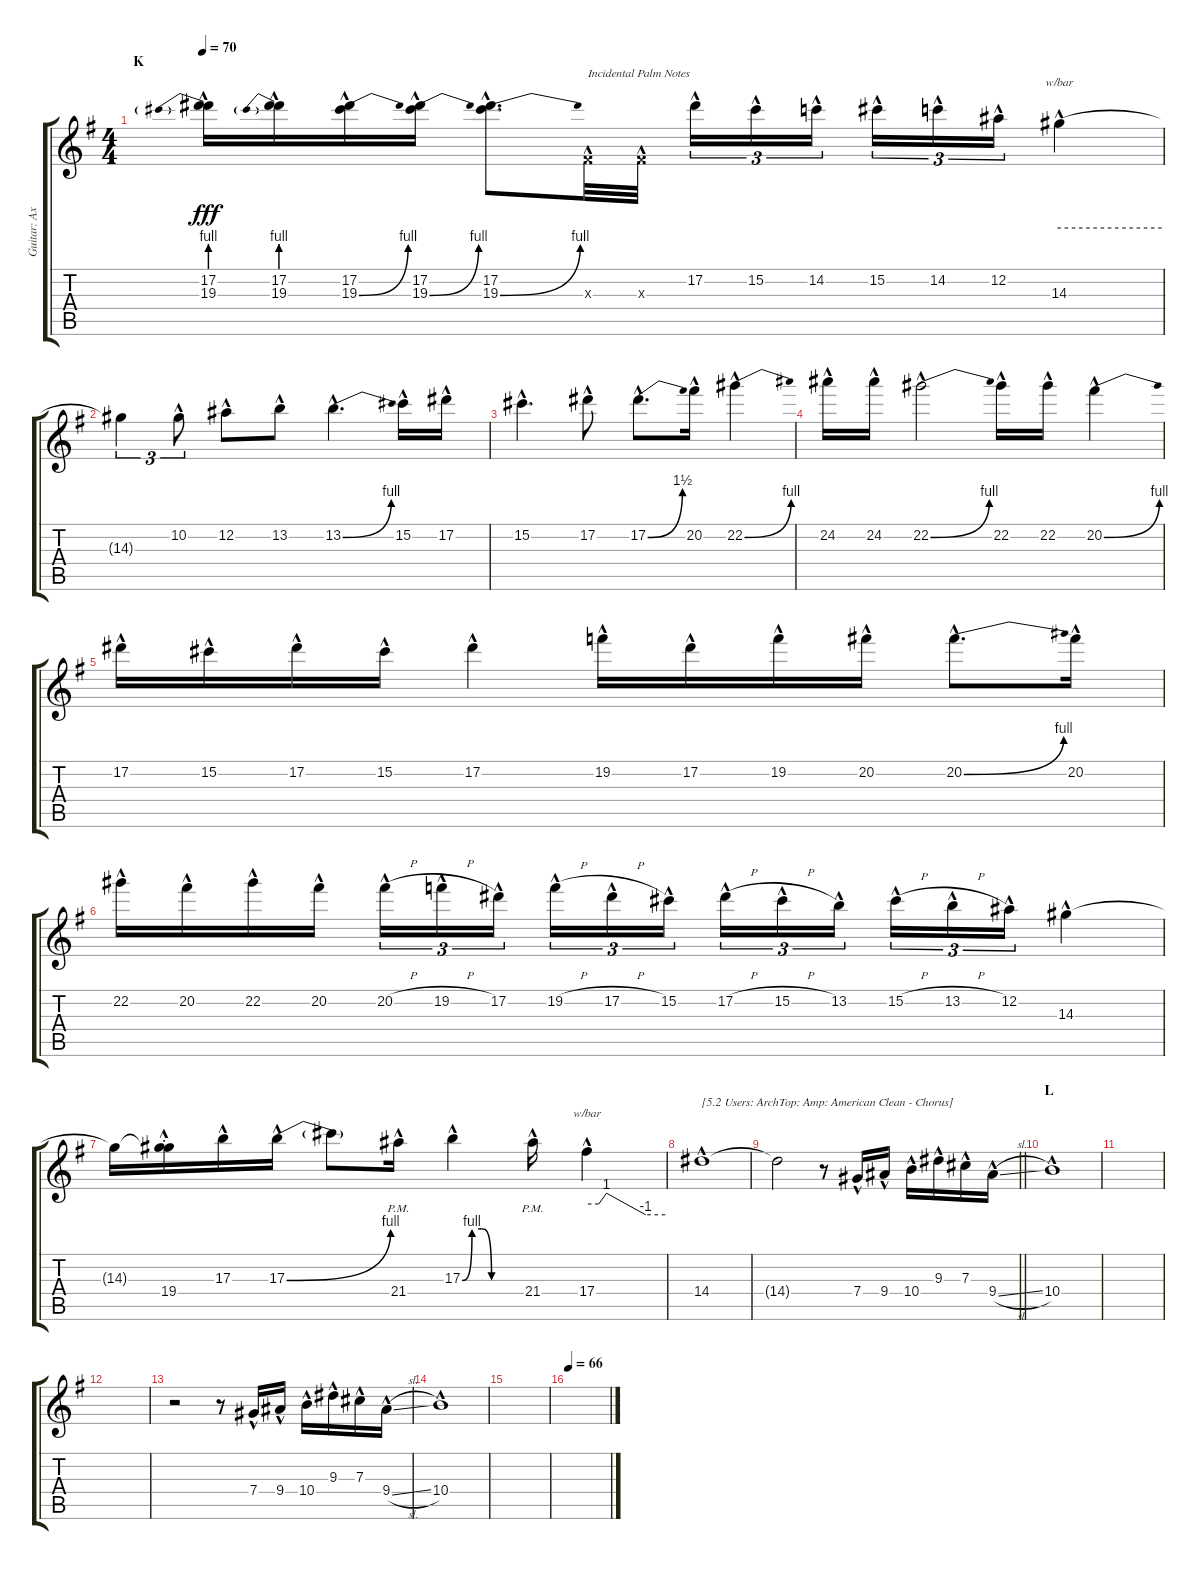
\track ("Guitar: Axel" "Guitar: Ax") {instrument electricguitarjazz}
\staff {score tabs}
\tuning (Eb4 Bb3 Gb3 Db3 Ab2 Eb2) {hide}
\ts (4 4)
\section ("" "K")
\tempo 70
\clef g2
\ks g
(17.2{hac} 19.3{be (prebend 0 4 60 4) hac}).16{dy fff} (17.2{hac} 19.3{be (prebend 0 4 60 4) hac}).16 (17.2{hac} 19.3{be (bend 0 0 60 4) hac}).16 (17.2{hac} 19.3{be (bend 0 0 60 4) hac}).16 (17.2{hac} 19.3{be (bend 0 0 60 4) hac}).8{d} 0.3{hac x}.32{txt "Incidental Palm Notes"} 0.3{hac x}.32 17.2{hac}.16{tu (3 2)} 15.2{hac}.16{tu (3 2)} 14.2{hac}.16{tu (3 2) beam splitsecondary} 15.2{hac}.16{tu (3 2)} 14.2{hac}.16{tu (3 2)} 12.2{hac}.16{tu (3 2)} 14.3{hac}.4{tbe (hold default 0 0 60 0)} |
14.3{t}.4{tu (3 2)} 10.2{hac}.8{tu (3 2)} 12.2{hac}.8 13.2{hac}.8 13.2{be (bend 0 0 60 4) hac}.4{d} 15.2{hac}.16 17.2{hac}.16 |
15.2{hac}.4{d} 17.2{hac}.8 17.2{be (bend 0 0 60 6) hac}.8{d} 20.2{hac}.16 22.2{be (bend 0 0 60 4) hac}.4 |
24.2{hac}.16 24.2{hac}.16 22.2{be (bend 0 0 60 4) hac}.2 22.2{hac}.16 22.2{hac}.16 20.2{be (bend 0 0 60 4) hac}.4 |
17.2{hac}.16 15.2{hac}.16 17.2{hac}.16 15.2{hac}.16 17.2{hac}.4 19.2{hac}.16 17.2{hac}.16 19.2{hac}.16 20.2{hac}.16 20.2{be (bend 0 0 60 4) hac}.8{d} 20.2{hac}.16 |
22.2{hac}.16 20.2{hac}.16 22.2{hac}.16 20.2{hac}.16 20.2{h hac}.16{tu (3 2)} 19.2{h hac}.16{tu (3 2)} 17.2{hac}.16{tu (3 2) beam splitsecondary} 19.2{h hac}.16{tu (3 2)} 17.2{h hac}.16{tu (3 2)} 15.2{hac}.16{tu (3 2)} 17.2{h hac}.16{tu (3 2)} 15.2{h hac}.16{tu (3 2)} 13.2{hac}.16{tu (3 2) beam splitsecondary} 15.2{h hac}.16{tu (3 2)} 13.2{h hac}.16{tu (3 2)} 12.2{hac}.16{tu (3 2)} 14.3{hac}.4 |
14.3{t}.16 (14.3{t} 19.4{hac st}).16 17.3{hac}.16 17.3{be (bend 0 0 60 4) hac}.16 17.3{t}.8 21.4{hac pm}.16 17.3{be (custom 0 0 10 4 20 4 30 0 60 0) hac}.4 21.4{hac pm}.16 17.4{hac}.4{tbe (custom default 0 0 9 0 15 4 30 0 45 -4 60 -4)} |
14.4{hac}.1{txt "[5.2 Users: ArchTop: Amp: American Clean - Chorus]" volume 0} |
\barLineRight lightlight
14.4{t}.2 r.8{volume 16 instrument electricguitarjazz} 7.4{hac}.16 9.4{hac}.16 10.4{hac}.16 9.3{hac}.16 7.3{hac}.16 9.4{sl hac}.16 |
\section ("" "L")
10.4{hac}.1 |
|
|
r.2 r.8 7.4{hac}.16 9.4{hac}.16 10.4{hac}.16 9.3{hac}.16 7.3{hac}.16 9.4{sl hac}.16 |
10.4{hac}.1 |
|
\tempo 66
